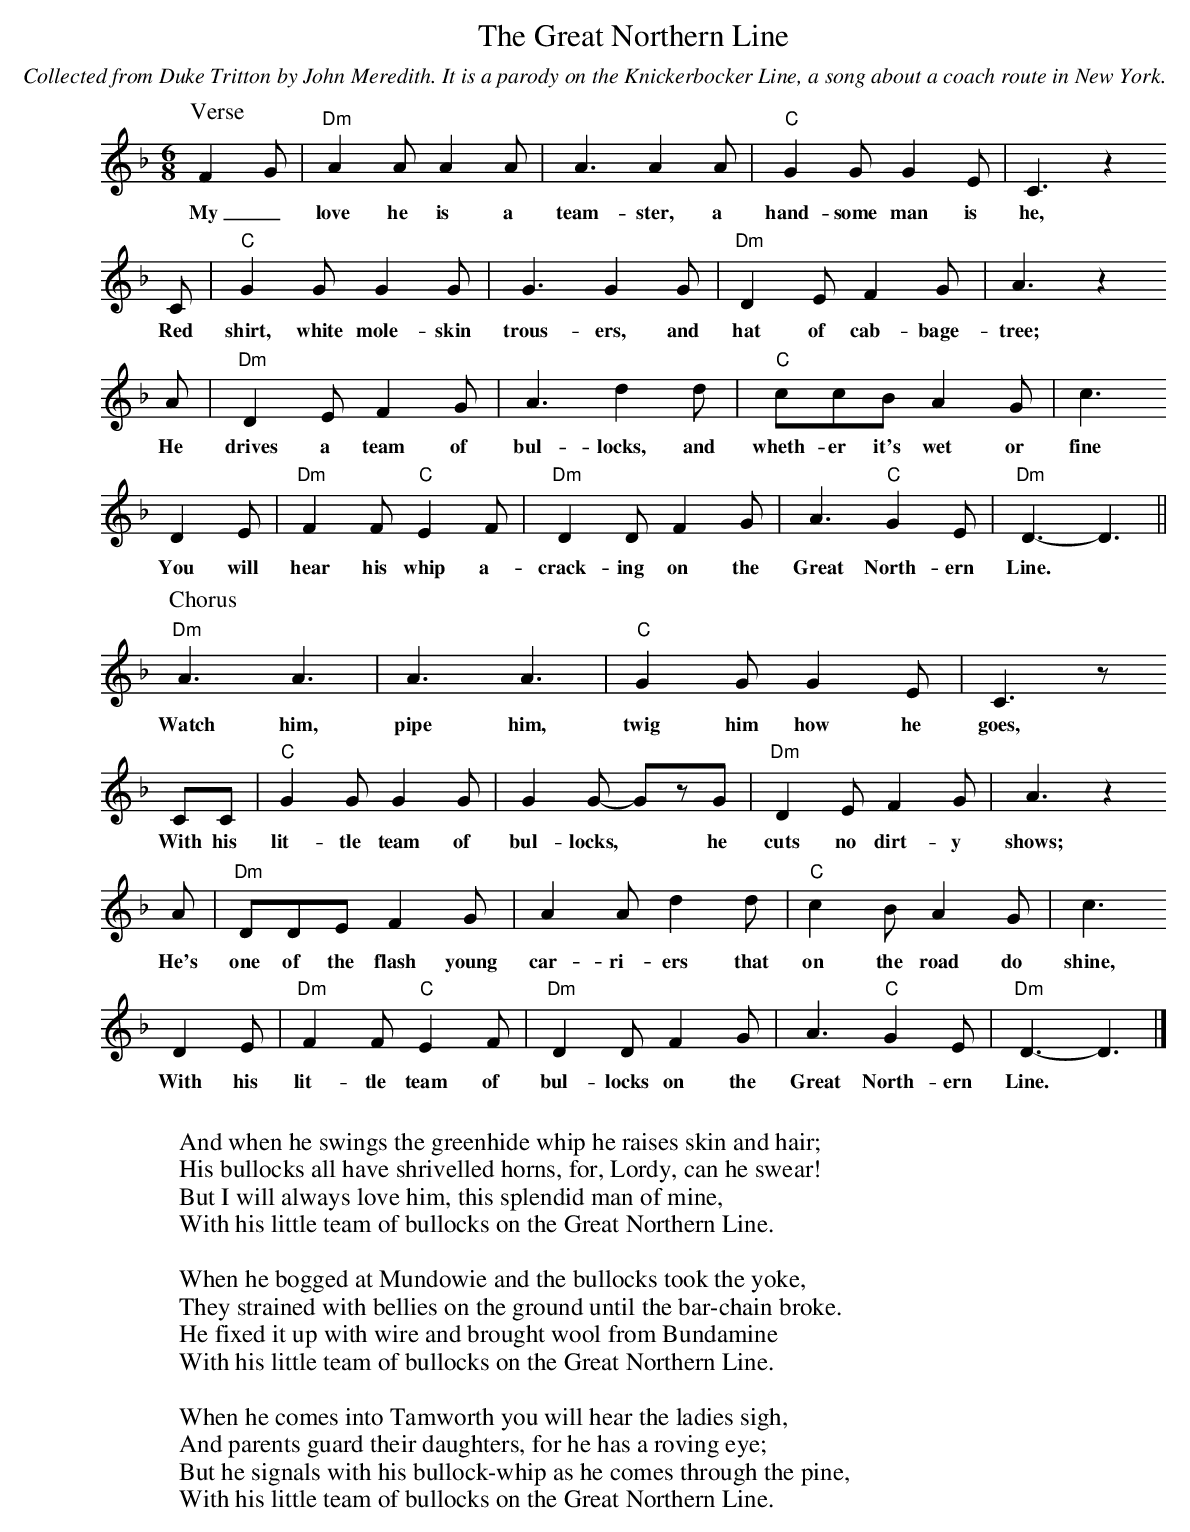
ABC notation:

X:1
T:Great Northern Line, The
C:Collected from Duke Tritton by John Meredith. It is a parody on the Knickerbocker Line, a song about a coach route in New York.
M:6/8
L:1/8
K:Dmin
P:Verse
F2G|"Dm"A2AA2A|A3A2A|"C"G2GG2E|C3z2
w:My_ love he is a team-ster, a hand-some man is he,
C|"C"G2GG2G|G3G2G|"Dm"D2EF2G|A3z2
w:Red shirt, white mole-skin trous-ers, and hat of cab-bage-tree;
A|"Dm"D2EF2G|A3d2d|"C"ccB A2G|c3
w:He drives a team of bul-locks, and wheth-er it's wet or fine
D2E|"Dm"F2F"C"E2F|"Dm"D2DF2G|A3"C"G2E|"Dm"D3-D3||
w:You will hear his whip a-crack-ing on the Great North-ern Line.
P:Chorus
"Dm"A3A3|A3A3|"C"G2GG2E|C3z
w:Watch him, pipe him, twig him how he goes,
CC|"C"G2GG2G|G2G- GzG|"Dm"D2EF2G|A3z2
w:With his lit-tle team of bul-locks,* he cuts no dirt-y shows;
A|"Dm"DDE F2G|A2Ad2d|"C"c2B A2G|c3
w:He's one of the flash young car-ri-ers that on the road do shine,
D2E|"Dm"F2F"C"E2F|"Dm"D2DF2G|A3"C"G2E|"Dm"D3-D3|]
w:With his lit-tle team of bul-locks on the Great North-ern Line.
W:
W:And when he swings the greenhide whip he raises skin and hair;
W:His bullocks all have shrivelled horns, for, Lordy, can he swear!
W:But I will always love him, this splendid man of mine,
W:With his little team of bullocks on the Great Northern Line.
W:
W:When he bogged at Mundowie and the bullocks took the yoke,
W:They strained with bellies on the ground until the bar-chain broke.
W:He fixed it up with wire and brought wool from Bundamine
W:With his little team of bullocks on the Great Northern Line.
W:
W:When he comes into Tamworth you will hear the ladies sigh,
W:And parents guard their daughters, for he has a roving eye;
W:But he signals with his bullock-whip as he comes through the pine,
W:With his little team of bullocks on the Great Northern Line.
